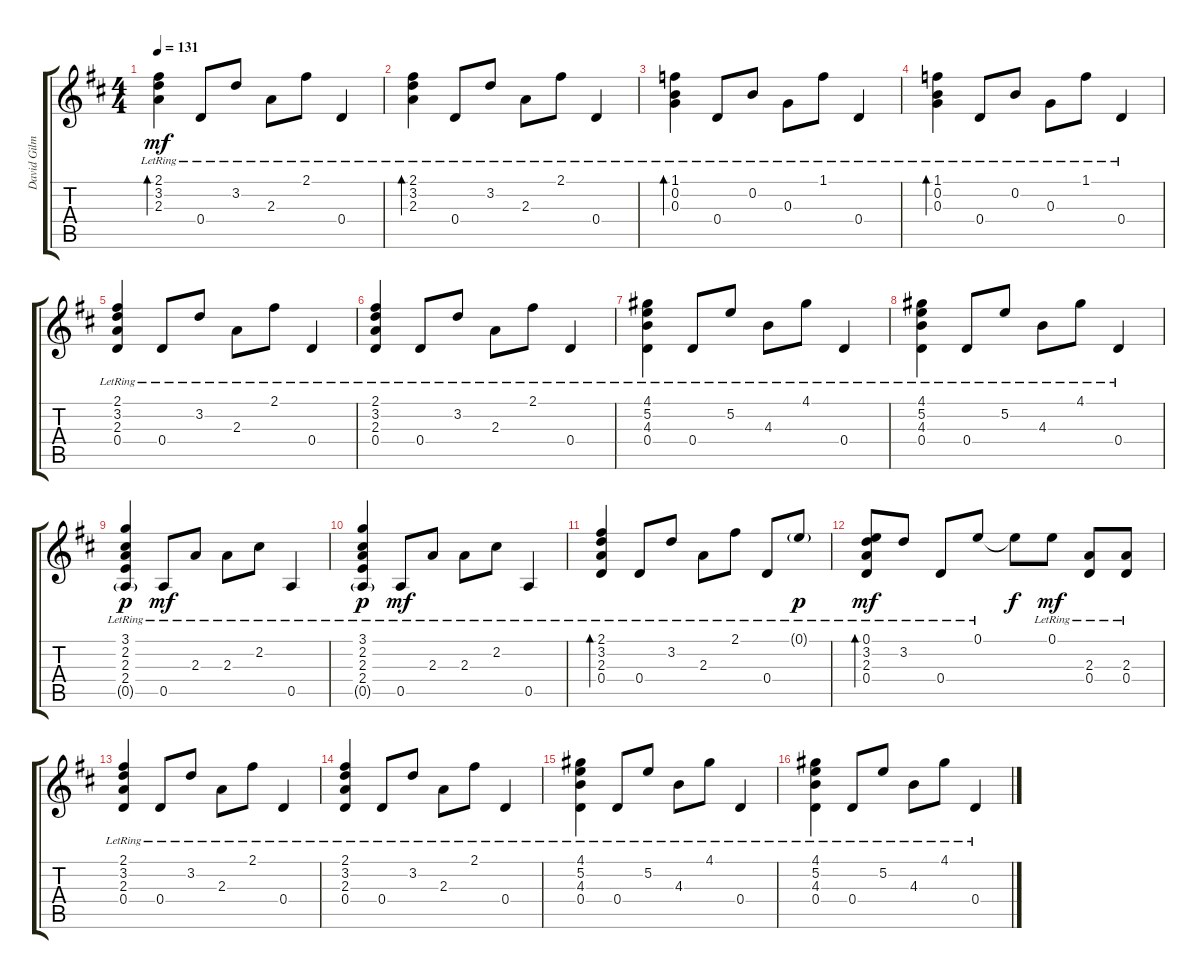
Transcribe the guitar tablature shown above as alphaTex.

\track ("David Gilmour" "David Gilm") {instrument electricguitarclean}
\staff {score tabs}
\tuning (E4 B3 G3 D3 A2 E2) {hide}
\ts (4 4)
\tempo 131
\clef g2
\ks d
(2.1{lr} 3.2{lr} 2.3{lr}).4{bd 120 dy mf} 0.4{lr}.8 3.2{lr}.8 2.3{lr}.8 2.1{lr}.8 0.4{lr}.4 |
(2.1{lr} 3.2{lr} 2.3{lr}).4{bd 120} 0.4{lr}.8 3.2{lr}.8 2.3{lr}.8 2.1{lr}.8 0.4{lr}.4 |
(1.1{lr} 0.2{lr} 0.3{lr}).4{bd 120} 0.4{lr}.8 0.2{lr}.8 0.3{lr}.8 1.1{lr}.8 0.4{lr}.4 |
(1.1{lr} 0.2{lr} 0.3{lr}).4{bd 120} 0.4{lr}.8 0.2{lr}.8 0.3{lr}.8 1.1{lr}.8 0.4{lr}.4 |
(2.1{lr} 3.2{lr} 2.3{lr} 0.4{lr}).4 0.4{lr}.8 3.2{lr}.8 2.3{lr}.8 2.1{lr}.8 0.4{lr}.4 |
(2.1{lr} 3.2{lr} 2.3{lr} 0.4{lr}).4 0.4{lr}.8 3.2{lr}.8 2.3{lr}.8 2.1{lr}.8 0.4{lr}.4 |
(4.1{lr} 5.2{lr} 4.3{lr} 0.4{lr}).4 0.4{lr}.8 5.2{lr}.8 4.3{lr}.8 4.1{lr}.8 0.4{lr}.4 |
(4.1{lr} 5.2{lr} 4.3{lr} 0.4{lr}).4 0.4{lr}.8 5.2{lr}.8 4.3{lr}.8 4.1{lr}.8 0.4{lr}.4 |
(3.1{lr} 2.2{lr} 2.3{lr} 2.4{lr} 0.5{g lr}).4{dy p} 0.5{lr}.8{dy mf} 2.3{lr}.8 2.3{lr}.8 2.2{lr}.8 0.5{lr}.4 |
(3.1{lr} 2.2{lr} 2.3{lr} 2.4{lr} 0.5{g lr}).4{dy p} 0.5{lr}.8{dy mf} 2.3{lr}.8 2.3{lr}.8 2.2{lr}.8 0.5{lr}.4 |
(2.1{lr} 3.2{lr} 2.3{lr} 0.4{lr}).4{bd 120} 0.4{lr}.8 3.2{lr}.8 2.3{lr}.8 2.1{lr}.8 0.4{lr}.8 0.1{g lr}.8{dy p} |
(0.1{lr} 3.2{lr} 2.3{lr} 0.4{lr}).8{bd 120 dy mf} 3.2{lr}.8 0.4{lr}.8 0.1{lr}.8 0.1{t}.8{dy f} 0.1{lr}.8{dy mf} (2.3{lr} 0.4{lr}).8 (2.3{lr} 0.4{lr}).8 |
(2.1{lr} 3.2{lr} 2.3{lr} 0.4{lr}).4 0.4{lr}.8 3.2{lr}.8 2.3{lr}.8 2.1{lr}.8 0.4{lr}.4 |
(2.1{lr} 3.2{lr} 2.3{lr} 0.4{lr}).4 0.4{lr}.8 3.2{lr}.8 2.3{lr}.8 2.1{lr}.8 0.4{lr}.4 |
(4.1{lr} 5.2{lr} 4.3{lr} 0.4{lr}).4 0.4{lr}.8 5.2{lr}.8 4.3{lr}.8 4.1{lr}.8 0.4{lr}.4 |
(4.1{lr} 5.2{lr} 4.3{lr} 0.4{lr}).4 0.4{lr}.8 5.2{lr}.8 4.3{lr}.8 4.1{lr}.8 0.4{lr}.4
